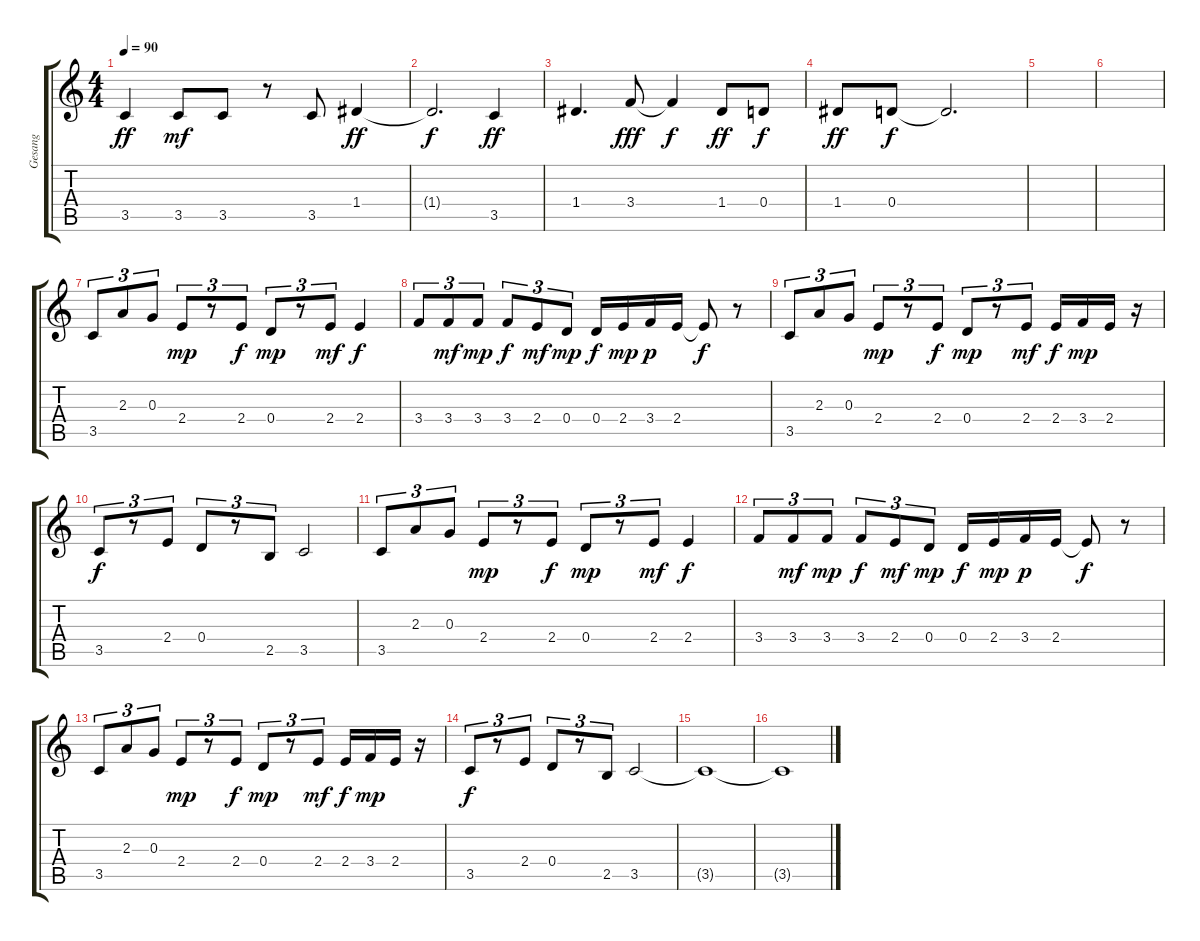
\track ("Gesang" "Gesang") {instrument electricguitarjazz}
\staff {score tabs}
\tuning (E4 B3 G3 D3 A2 E2) {hide}
\ts (4 4)
\tempo 90
\clef g2
\ks c
3.5.4{dy ff} 3.5.8{dy mf} 3.5.8 r.8 3.5.8 1.4.4{dy ff} |
1.4{t}.2{d dy f} 3.5.4{dy ff} |
1.4.4{d} 3.4.8{dy fff} 3.4{t}.4{dy f} 1.4.8{dy ff} 0.4.8{dy f} |
1.4.8{dy ff} 0.4.8{dy f} 0.4{t}.2{d} |
|
|
3.5.8{tu (3 2)} 2.3.8{tu (3 2)} 0.3.8{tu (3 2)} 2.4.8{tu (3 2) dy mp} r.8{tu (3 2)} 2.4.8{tu (3 2) dy f} 0.4.8{tu (3 2) dy mp} r.8{tu (3 2)} 2.4.8{tu (3 2) dy mf} 2.4.4{dy f} |
3.4.8{tu (3 2)} 3.4.8{tu (3 2) dy mf} 3.4.8{tu (3 2) dy mp} 3.4.8{tu (3 2) dy f} 2.4.8{tu (3 2) dy mf} 0.4.8{tu (3 2) dy mp} 0.4.16{dy f} 2.4.16{dy mp} 3.4.16{dy p} 2.4.16 2.4{t}.8{dy f} r.8 |
3.5.8{tu (3 2)} 2.3.8{tu (3 2)} 0.3.8{tu (3 2)} 2.4.8{tu (3 2) dy mp} r.8{tu (3 2)} 2.4.8{tu (3 2) dy f} 0.4.8{tu (3 2) dy mp} r.8{tu (3 2)} 2.4.8{tu (3 2) dy mf} 2.4.16{dy f} 3.4.16{dy mp} 2.4.16 r.16 |
3.5.8{tu (3 2) dy f} r.8{tu (3 2)} 2.4.8{tu (3 2)} 0.4.8{tu (3 2)} r.8{tu (3 2)} 2.5.8{tu (3 2)} 3.5.2 |
3.5.8{tu (3 2)} 2.3.8{tu (3 2)} 0.3.8{tu (3 2)} 2.4.8{tu (3 2) dy mp} r.8{tu (3 2)} 2.4.8{tu (3 2) dy f} 0.4.8{tu (3 2) dy mp} r.8{tu (3 2)} 2.4.8{tu (3 2) dy mf} 2.4.4{dy f} |
3.4.8{tu (3 2)} 3.4.8{tu (3 2) dy mf} 3.4.8{tu (3 2) dy mp} 3.4.8{tu (3 2) dy f} 2.4.8{tu (3 2) dy mf} 0.4.8{tu (3 2) dy mp} 0.4.16{dy f} 2.4.16{dy mp} 3.4.16{dy p} 2.4.16 2.4{t}.8{dy f} r.8 |
3.5.8{tu (3 2)} 2.3.8{tu (3 2)} 0.3.8{tu (3 2)} 2.4.8{tu (3 2) dy mp} r.8{tu (3 2)} 2.4.8{tu (3 2) dy f} 0.4.8{tu (3 2) dy mp} r.8{tu (3 2)} 2.4.8{tu (3 2) dy mf} 2.4.16{dy f} 3.4.16{dy mp} 2.4.16 r.16 |
3.5.8{tu (3 2) dy f} r.8{tu (3 2)} 2.4.8{tu (3 2)} 0.4.8{tu (3 2)} r.8{tu (3 2)} 2.5.8{tu (3 2)} 3.5.2 |
3.5{t}.1 |
3.5{t}.1
